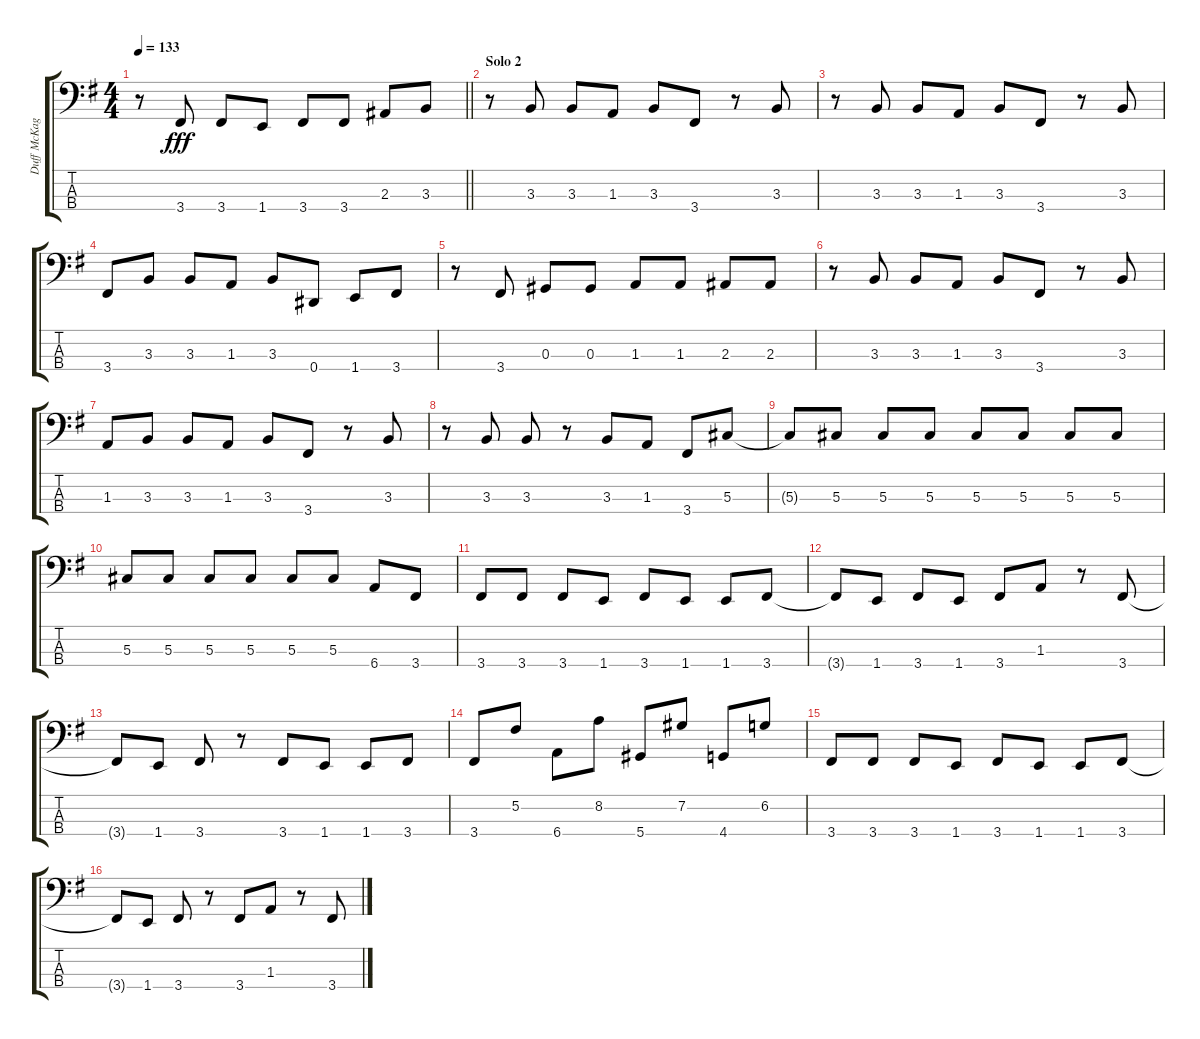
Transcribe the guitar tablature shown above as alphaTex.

\track ("Duff McKagan - Bass" "Duff McKag") {instrument electricbasspick}
\staff {score tabs}
\tuning (Gb2 Db2 Ab1 Eb1) {hide}
\ts (4 4)
\tempo 133
\clef f4
\barLineRight lightlight
\ks g
r.8{dy fff} 3.4.8 3.4.8 1.4.8 3.4.8 3.4.8 2.3.8 3.3.8 |
\section ("" "Solo 2")
r.8 3.3.8 3.3.8 1.3.8 3.3.8 3.4.8 r.8 3.3.8 |
r.8 3.3.8 3.3.8 1.3.8 3.3.8 3.4.8 r.8 3.3.8 |
3.4.8 3.3.8 3.3.8 1.3.8 3.3.8 0.4.8 1.4.8 3.4.8 |
r.8 3.4.8 0.3.8 0.3.8 1.3.8 1.3.8 2.3.8 2.3.8 |
r.8 3.3.8 3.3.8 1.3.8 3.3.8 3.4.8 r.8 3.3.8 |
1.3.8 3.3.8 3.3.8 1.3.8 3.3.8 3.4.8 r.8 3.3.8 |
r.8 3.3.8 3.3.8 r.8 3.3.8 1.3.8 3.4.8 5.3.8 |
5.3{t}.8 5.3.8 5.3.8 5.3.8 5.3.8 5.3.8 5.3.8 5.3.8 |
5.3.8 5.3.8 5.3.8 5.3.8 5.3.8 5.3.8 6.4.8 3.4.8 |
3.4.8 3.4.8 3.4.8 1.4.8 3.4.8 1.4.8 1.4.8 3.4.8 |
3.4{t}.8 1.4.8 3.4.8 1.4.8 3.4.8 1.3.8 r.8 3.4.8 |
3.4{t}.8 1.4.8 3.4.8 r.8 3.4.8 1.4.8 1.4.8 3.4.8 |
3.4.8 5.2.8 6.4.8 8.2.8 5.4.8 7.2.8 4.4.8 6.2.8 |
3.4.8 3.4.8 3.4.8 1.4.8 3.4.8 1.4.8 1.4.8 3.4.8 |
3.4{t}.8 1.4.8 3.4.8 r.8 3.4.8 1.3.8 r.8 3.4.8
